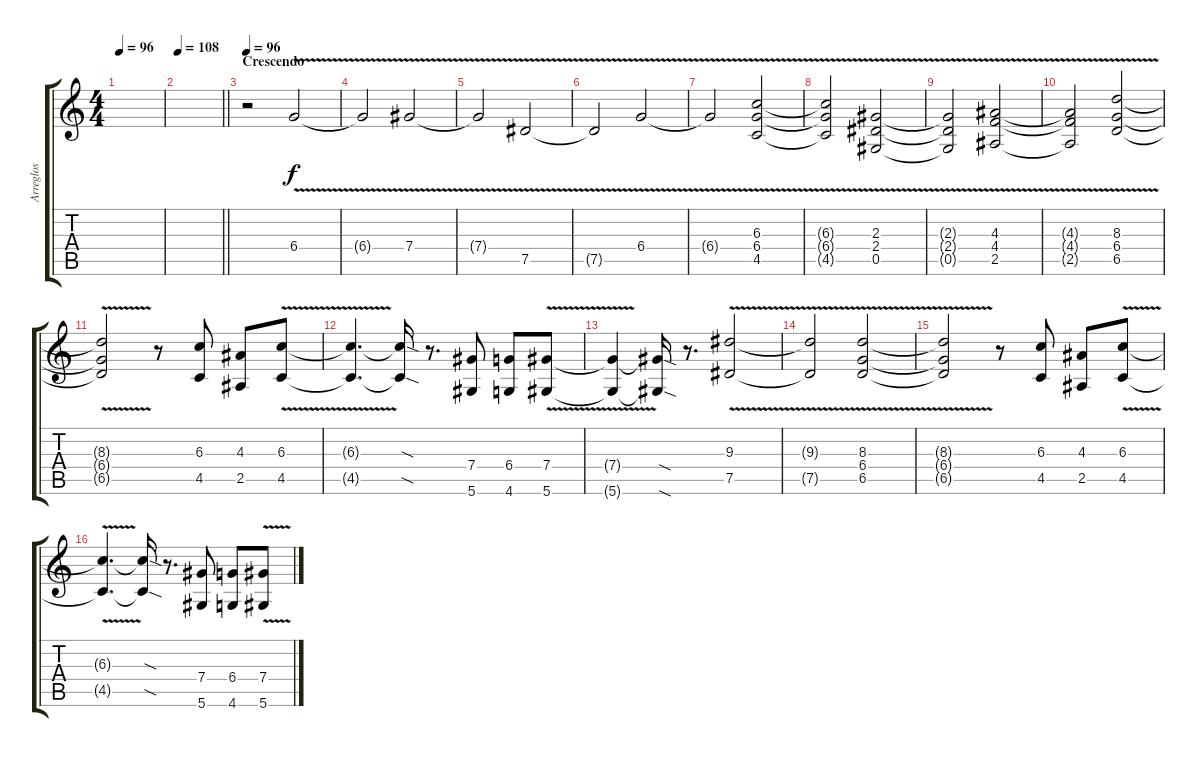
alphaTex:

\track ("Arreglos" "Arreglos") {instrument overdrivenguitar}
\staff {score tabs}
\tuning (Eb4 Bb3 Gb3 Db3 Ab2 Eb2) {hide}
\ts (4 4)
\tempo 96
\clef g2
\ks c
|
\tempo 108
\barLineRight lightlight
|
\section ("" "Crescendo")
\tempo 96
r.2 6.4{v}.2 |
6.4{t}.2 7.4{v}.2 |
7.4{t}.2 7.5{v}.2 |
7.5{t}.2 6.4{v}.2 |
6.4{t}.2 (6.3{v} 6.4{v} 4.5{v}).2 |
(6.3{t} 6.4{t} 4.5{t}).2 (2.3{v} 2.4{v} 0.5{v}).2 |
(2.3{t} 2.4{t} 0.5{t}).2 (4.3{v} 4.4{v} 2.5{v}).2 |
(4.3{t} 4.4{t} 2.5{t}).2 (8.3{v} 6.4{v} 6.5{v}).2 |
(8.3{t} 6.4{t} 6.5{t}).2 r.8 (6.3 4.5).8 (4.3 2.5).8 (6.3{v} 4.5{v}).8 |
(6.3{t} 4.5{t}).4{d} (6.3{sod t} 4.5{sod t}).16 r.8{d} (7.4 5.6).8 (6.4 4.6).8 (7.4{v} 5.6{v}).8 |
(7.4{t} 5.6{t}).4 (7.4{sod t} 5.6{sod t}).16 r.8{d} (9.3{v} 7.5{v}).2 |
(9.3{t} 7.5{t}).2 (8.3 6.4{v} 6.5{v}).2 |
(8.3{t} 6.4{t} 6.5{t}).2 r.8 (6.3 4.5).8 (4.3 2.5).8 (6.3{v} 4.5{v}).8 |
(6.3{t} 4.5{t}).4{d} (6.3{sod t} 4.5{sod t}).16 r.8{d} (7.4 5.6).8 (6.4 4.6).8 (7.4{v} 5.6{v}).8
